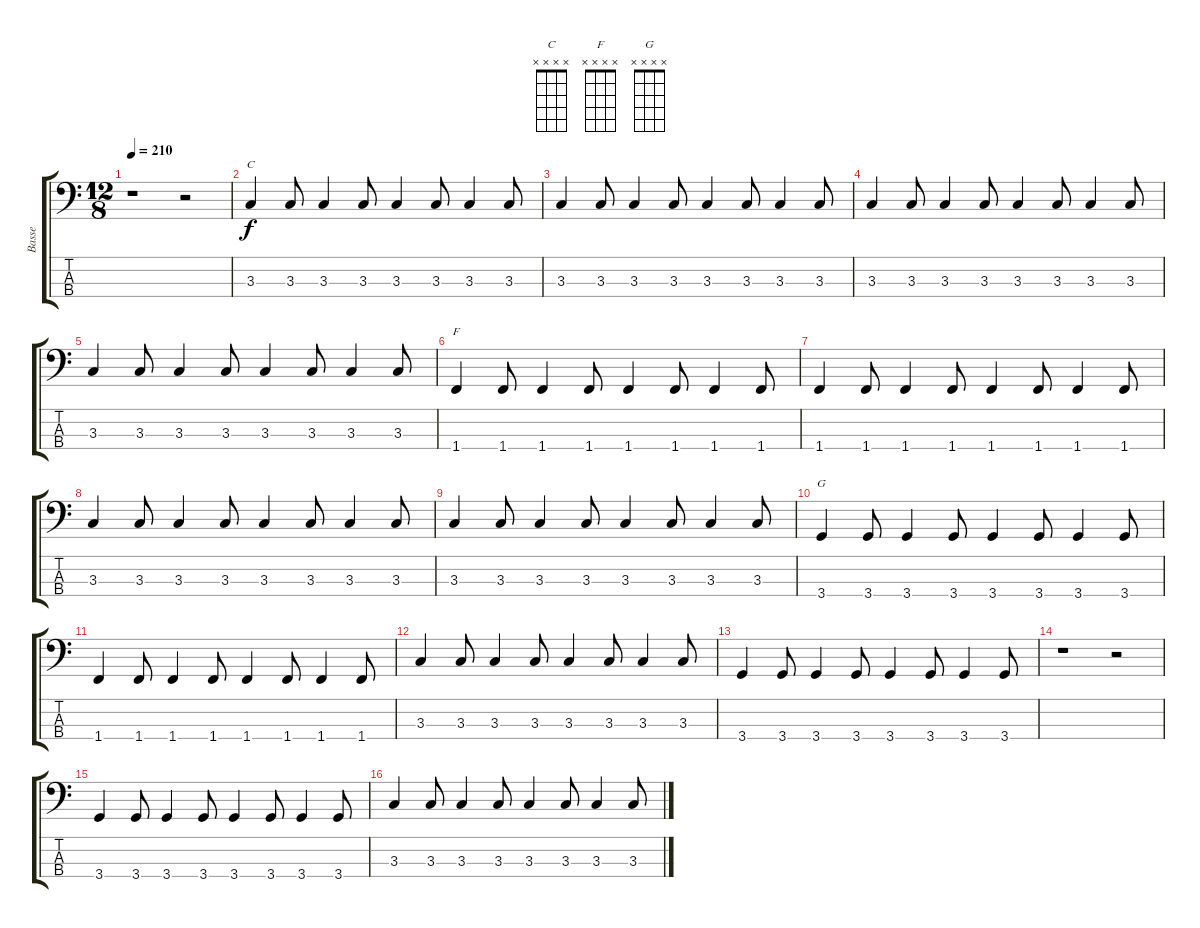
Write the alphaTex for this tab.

\track ("Basse" "Basse") {instrument electricbassfinger}
\staff {score tabs}
\tuning (G2 D2 A1 E1) {hide}
\chord ("C" x x x x) {firstfret 0}
\chord ("F" x x x x) {firstfret 0}
\chord ("G" x x x x) {firstfret 0}
\ts (12 8)
\tempo 210
\clef f4
\ks c
r.1{dy f instrument electricbassfinger} r.2 |
3.3.4{ch "C"} 3.3.8 3.3.4 3.3.8 3.3.4 3.3.8 3.3.4 3.3.8 |
3.3.4 3.3.8 3.3.4 3.3.8 3.3.4 3.3.8 3.3.4 3.3.8 |
3.3.4 3.3.8 3.3.4 3.3.8 3.3.4 3.3.8 3.3.4 3.3.8 |
3.3.4 3.3.8 3.3.4 3.3.8 3.3.4 3.3.8 3.3.4 3.3.8 |
1.4.4{ch "F"} 1.4.8 1.4.4 1.4.8 1.4.4 1.4.8 1.4.4 1.4.8 |
1.4.4 1.4.8 1.4.4 1.4.8 1.4.4 1.4.8 1.4.4 1.4.8 |
3.3.4 3.3.8 3.3.4 3.3.8 3.3.4 3.3.8 3.3.4 3.3.8 |
3.3.4 3.3.8 3.3.4 3.3.8 3.3.4 3.3.8 3.3.4 3.3.8 |
3.4.4{ch "G"} 3.4.8 3.4.4 3.4.8 3.4.4 3.4.8 3.4.4 3.4.8 |
1.4.4 1.4.8 1.4.4 1.4.8 1.4.4 1.4.8 1.4.4 1.4.8 |
3.3.4 3.3.8 3.3.4 3.3.8 3.3.4 3.3.8 3.3.4 3.3.8 |
3.4.4 3.4.8 3.4.4 3.4.8 3.4.4 3.4.8 3.4.4 3.4.8 |
r.1 r.2 |
3.4.4 3.4.8 3.4.4 3.4.8 3.4.4 3.4.8 3.4.4 3.4.8 |
3.3.4 3.3.8 3.3.4 3.3.8 3.3.4 3.3.8 3.3.4 3.3.8
